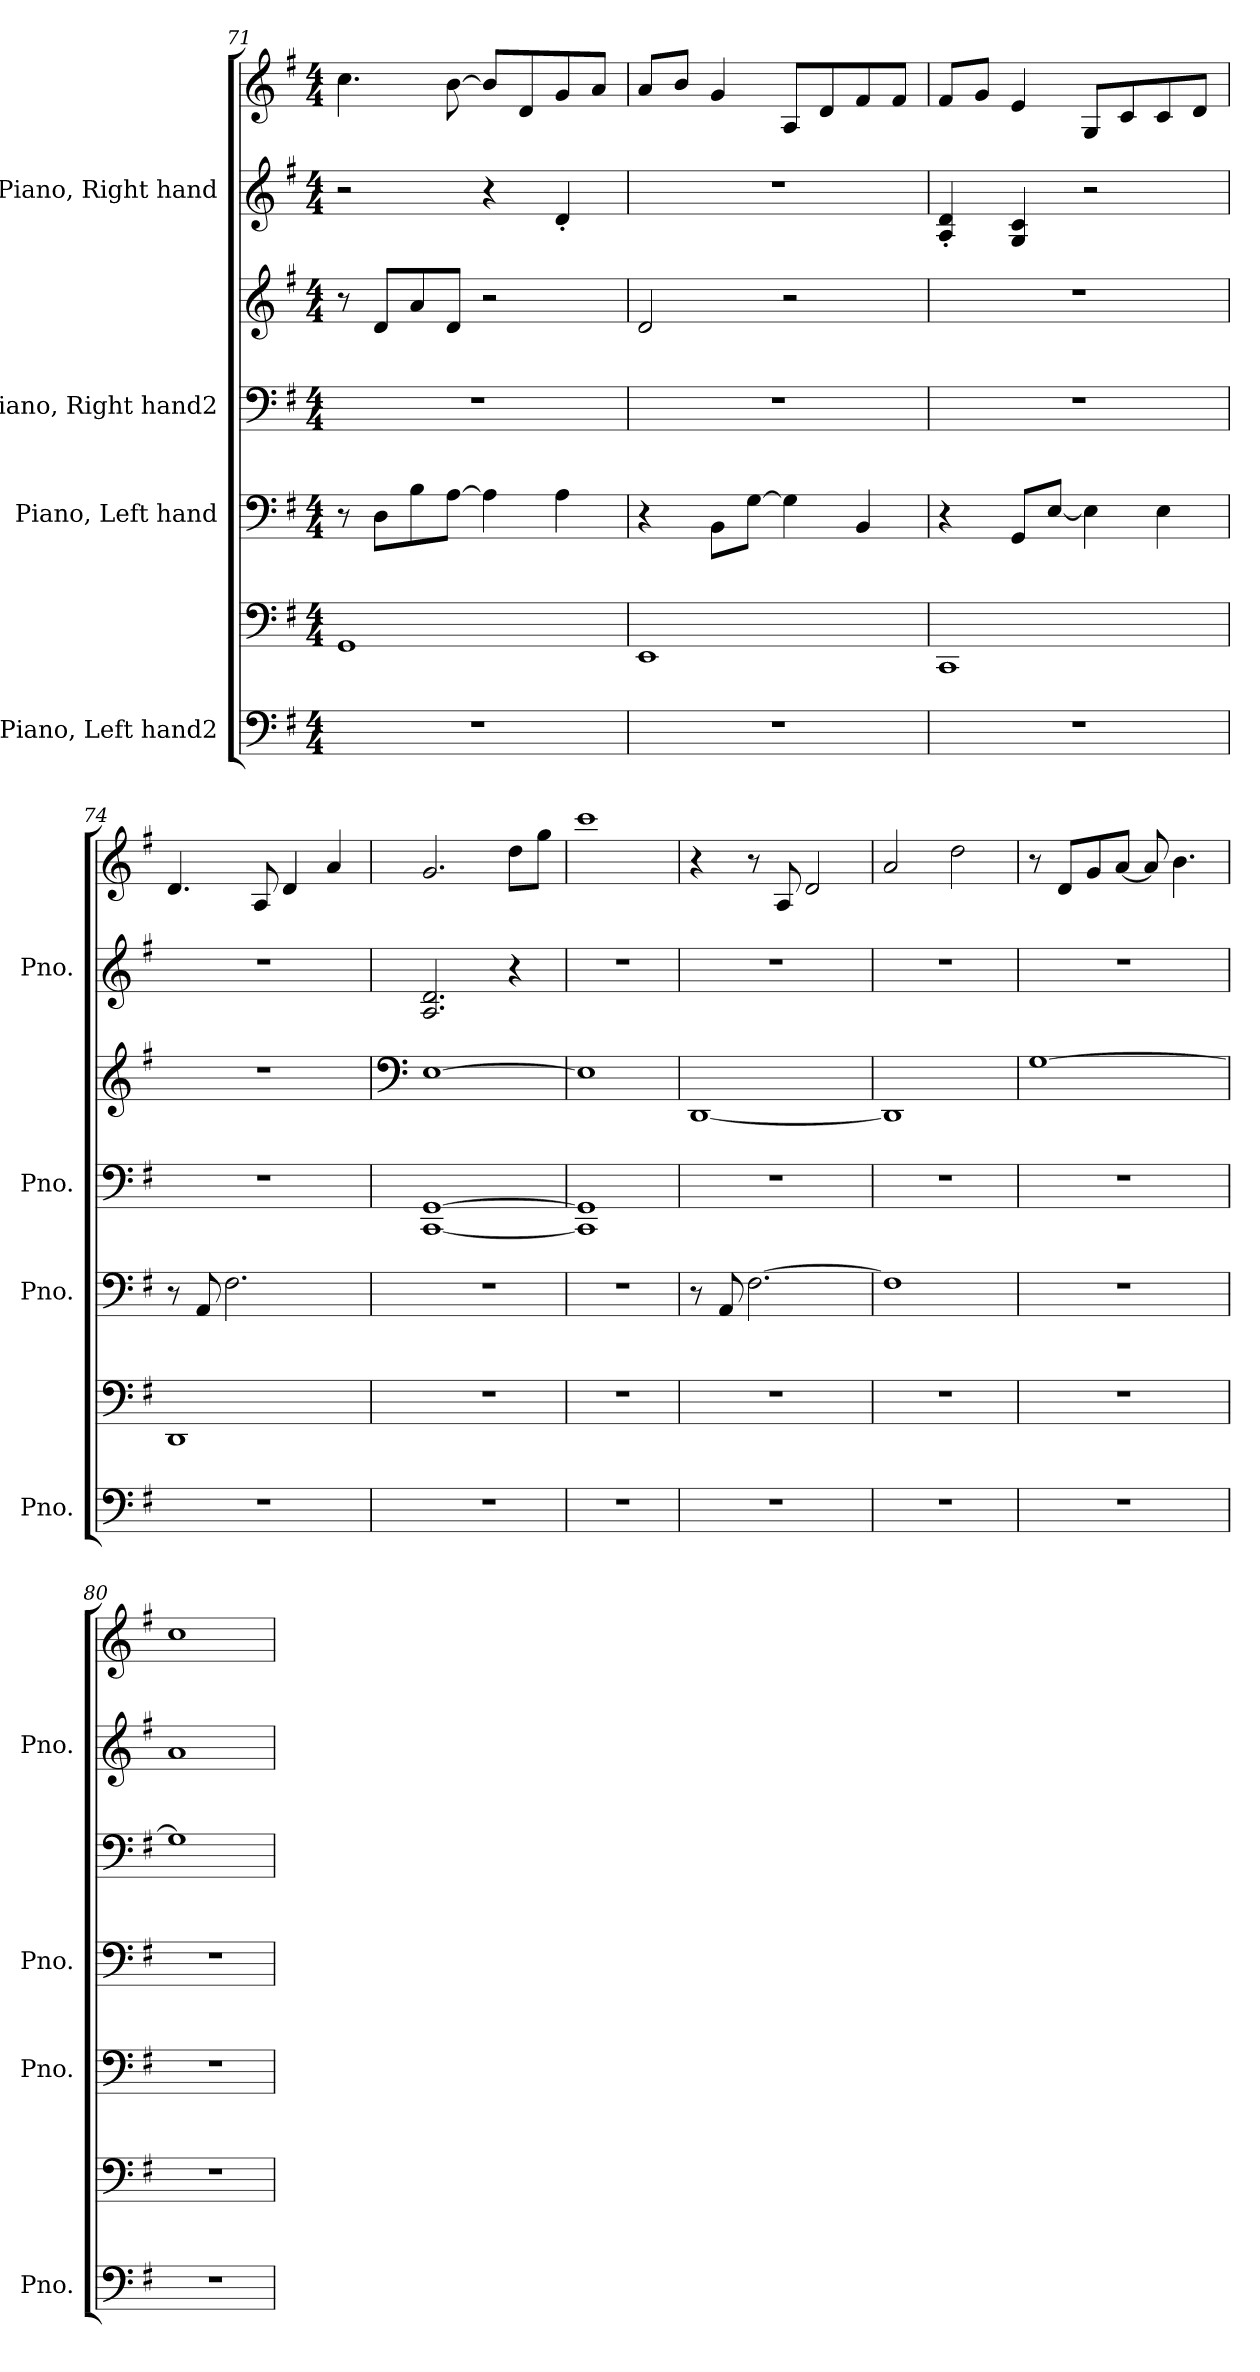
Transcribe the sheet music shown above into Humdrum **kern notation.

**kern	**kern	**kern	**kern	**kern	**kern	**kern
*part4	*part4	*part3	*part2	*part2	*part1	*part1
*staff7	*staff6	*staff5	*staff4	*staff3	*staff2	*staff1
*I"Piano, Left hand2	*	*I"Piano, Left hand	*I"Piano, Right hand2	*	*I"Piano, Right hand	*
*I'Pno.	*	*I'Pno.	*I'Pno.	*	*I'Pno.	*
*clefF4	*clefF4	*clefF4	*clefF4	*clefG2	*clefG2	*clefG2
*k[f#]	*k[f#]	*k[f#]	*k[f#]	*k[f#]	*k[f#]	*k[f#]
*M4/4	*M4/4	*M4/4	*M4/4	*M4/4	*M4/4	*M4/4
=71	=71	=71	=71	=71	=71	=71
1r	1GG	8r	1r	8r	2r	4.cc\
.	.	8D\L	.	8d/L	.	.
.	.	8B\	.	8a/	.	.
.	.	[8A\J	.	8d/J	.	[8b\
.	.	4A\]	.	2r	4r	8b/L]
.	.	.	.	.	.	8d/
.	.	4A\	.	.	4d'/	8g/
.	.	.	.	.	.	8a/J
=72	=72	=72	=72	=72	=72	=72
1r	1EE	4r	1r	2d/	1r	8a/L
.	.	.	.	.	.	8b/J
.	.	8BB\L	.	.	.	4g/
.	.	[8G\J	.	.	.	.
.	.	4G\]	.	2r	.	8A/L
.	.	.	.	.	.	8d/
.	.	4BB/	.	.	.	8f#/
.	.	.	.	.	.	8f#/J
!!LO:PB:g=z
=73	=73	=73	=73	=73	=73	=73
1r	1CC	4r	1r	1r	4A/' 4d/'	8f#/L
.	.	.	.	.	.	8g/J
.	.	8GG/L	.	.	4G/ 4c/	4e/
.	.	[8E/J	.	.	.	.
.	.	4E\]	.	.	2r	8G/L
.	.	.	.	.	.	8c/
.	.	4E\	.	.	.	8c/
.	.	.	.	.	.	8d/J
=74	=74	=74	=74	=74	=74	=74
1r	1DD	8r	1r	1r	1r	4.d/
.	.	8AA/	.	.	.	.
.	.	2.F#\	.	.	.	.
.	.	.	.	.	.	8A/
.	.	.	.	.	.	4d/
.	.	.	.	.	.	4a/
=75	=75	=75	=75	=75	=75	=75
*	*	*	*	*clefF4	*	*
1r	1r	1r	[1CC [1GG	[1E	2.A/ 2.d/	2.g/
.	.	.	.	.	4r	8dd\L
.	.	.	.	.	.	8gg\J
=76	=76	=76	=76	=76	=76	=76
1r	1r	1r	1CC] 1GG]	1E]	1r	1ccc
=77	=77	=77	=77	=77	=77	=77
1r	1r	8r	1r	[1DD	1r	4r
.	.	8AA/	.	.	.	.
.	.	[2.F#\	.	.	.	8r
.	.	.	.	.	.	8A/
.	.	.	.	.	.	2d/
=78	=78	=78	=78	=78	=78	=78
1r	1r	1F#]	1r	1DD]	1r	2a/
.	.	.	.	.	.	2dd\
!!LO:PB:g=z
=79	=79	=79	=79	=79	=79	=79
1r	1r	1r	1r	[1G	1r	8r
.	.	.	.	.	.	8d/L
.	.	.	.	.	.	8g/
.	.	.	.	.	.	[8a/J
.	.	.	.	.	.	8a/]
.	.	.	.	.	.	4.b\
=80	=80	=80	=80	=80	=80	=80
1r	1r	1r	1r	1G]	1a	1cc
=	=	=	=	=	=	=
*-	*-	*-	*-	*-	*-	*-
